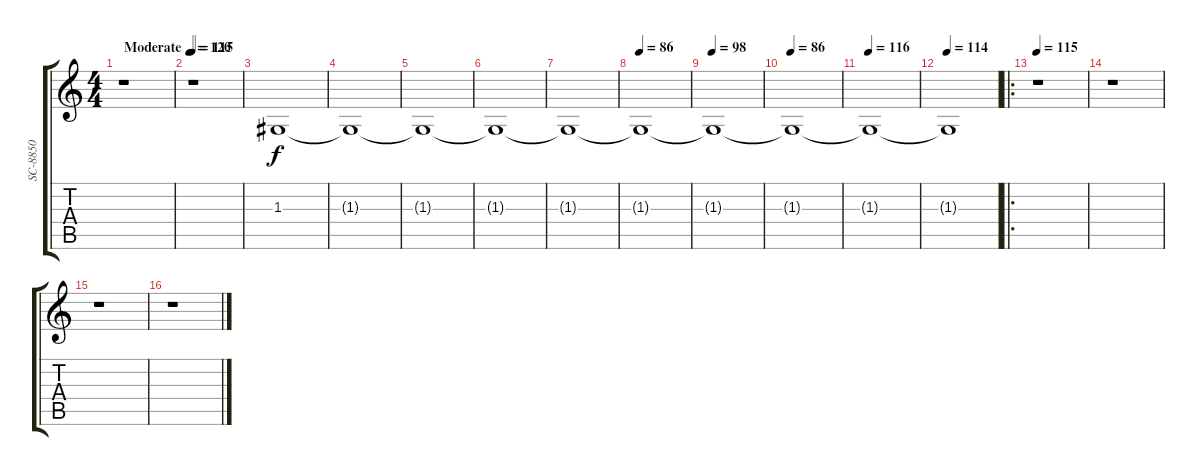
\track ("SC-8850" "SC-8850") {instrument choiraahs}
\staff {score tabs}
\tuning (E4 B3 G3 D3 A2 E2) {hide}
\ts (4 4)
\tempo (120 "Moderate")
\clef g2
\ks c
r.1{dy f instrument choiraahs} |
\tempo 115
r.1 |
1.3.1{instrument choiraahs} |
1.3{t}.1 |
1.3{t}.1 |
1.3{t}.1 |
1.3{t}.1 |
\tempo 86
1.3{t}.1 |
\tempo 98
1.3{t}.1 |
\tempo 86
1.3{t}.1 |
\tempo 116
1.3{t}.1 |
\tempo 114
1.3{t}.1 |
\ro
\tempo 115
r.1 |
r.1 |
r.1 |
r.1
